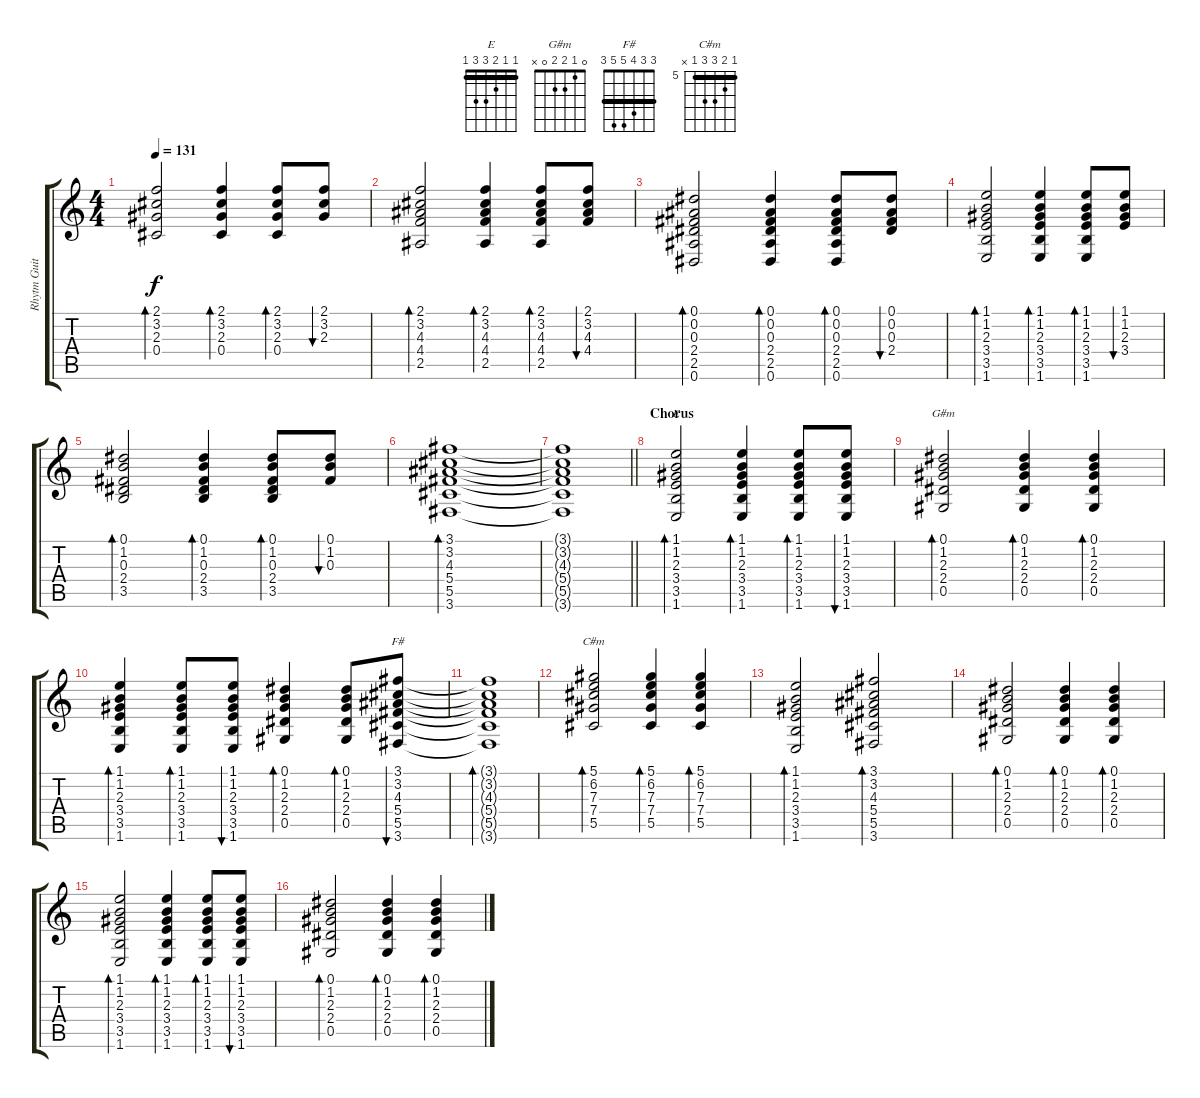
\track ("Rhytm Guitar" "Rhytm Guit") {instrument acousticguitarsteel}
\staff {score tabs}
\tuning (Eb4 Bb3 Gb3 Db3 Ab2 Eb2) {hide}
\chord ("E" 1 1 2 3 3 1) {barre 1}
\chord ("G#m" 0 1 2 2 0 x)
\chord ("F#" 3 3 4 5 5 3) {barre 3}
\chord ("C#m" 5 6 7 7 5 x) {firstfret 5 barre 5}
\ts (4 4)
\tempo 131
\clef g2
\ks c
(2.1 3.2 2.3 0.4).2{bd 60 dy f} (2.1 3.2 2.3 0.4).4{bd 60} (2.1 3.2 2.3 0.4).8{bd 60} (2.1 3.2 2.3).8{bu 60} |
(2.1 3.2 4.3 4.4 2.5).2{bd 60} (2.1 3.2 4.3 4.4 2.5).4{bd 60} (2.1 3.2 4.3 4.4 2.5).8{bd 60} (2.1 3.2 4.3 4.4).8{bu 60} |
(0.1 0.2 0.3 2.4 2.5 0.6).2{bd 60} (0.1 0.2 0.3 2.4 2.5 0.6).4{bd 60} (0.1 0.2 0.3 2.4 2.5 0.6).8{bd 60} (0.1 0.2 0.3 2.4).8{bu 60} |
(1.1 1.2 2.3 3.4 3.5 1.6).2{bd 60} (1.1 1.2 2.3 3.4 3.5 1.6).4{bd 60} (1.1 1.2 2.3 3.4 3.5 1.6).8{bd 60} (1.1 1.2 2.3 3.4).8{bu 60} |
(0.1 1.2 0.3 2.4 3.5).2{bd 60} (0.1 1.2 0.3 2.4 3.5).4{bd 60} (0.1 1.2 0.3 2.4 3.5).8{bd 60} (0.1 1.2 0.3).8{bu 60} |
(3.1 3.2 4.3 5.4 5.5 3.6).1{bd 120} |
\barLineRight lightlight
(3.1{t} 3.2{t} 4.3{t} 5.4{t} 5.5{t} 3.6{t}).1 |
\section ("" "Chorus")
(1.1 1.2 2.3 3.4 3.5 1.6).2{bd 60 ch "E"} (1.1 1.2 2.3 3.4 3.5 1.6).4{bd 60} (1.1 1.2 2.3 3.4 3.5 1.6).8{bd 60} (1.1 1.2 2.3 3.4 3.5 1.6).8{bu 60} |
(0.1 1.2 2.3 2.4 0.5).2{bd 60 ch "G#m"} (0.1 1.2 2.3 2.4 0.5).4{bd 60} (0.1 1.2 2.3 2.4 0.5).4{bd 60} |
(1.1 1.2 2.3 3.4 3.5 1.6).4{bd 60} (1.1 1.2 2.3 3.4 3.5 1.6).8{bd 60} (1.1 1.2 2.3 3.4 3.5 1.6).8{bu 60} (0.1 1.2 2.3 2.4 0.5).4{bd 60} (0.1 1.2 2.3 2.4 0.5).8{bd 60} (3.1 3.2 4.3 5.4 5.5 3.6).8{bu 60 ch "F#"} |
(3.1{t} 3.2{t} 4.3{t} 5.4{t} 5.5{t} 3.6{t}).1{bd 60} |
(5.1 6.2 7.3 7.4 5.5).2{bd 60 ch "C#m"} (5.1 6.2 7.3 7.4 5.5).4{bd 60} (5.1 6.2 7.3 7.4 5.5).4{bd 60} |
(1.1 1.2 2.3 3.4 3.5 1.6).2{bd 60} (3.1 3.2 4.3 5.4 5.5 3.6).2{bd 60} |
(0.1 1.2 2.3 2.4 0.5).2{bd 60} (0.1 1.2 2.3 2.4 0.5).4{bd 60} (0.1 1.2 2.3 2.4 0.5).4{bd 60} |
(1.1 1.2 2.3 3.4 3.5 1.6).2{bd 60} (1.1 1.2 2.3 3.4 3.5 1.6).4{bd 60} (1.1 1.2 2.3 3.4 3.5 1.6).8{bd 60} (1.1 1.2 2.3 3.4 3.5 1.6).8{bu 60} |
(0.1 1.2 2.3 2.4 0.5).2{bd 60} (0.1 1.2 2.3 2.4 0.5).4{bd 60} (0.1 1.2 2.3 2.4 0.5).4{bd 60}
